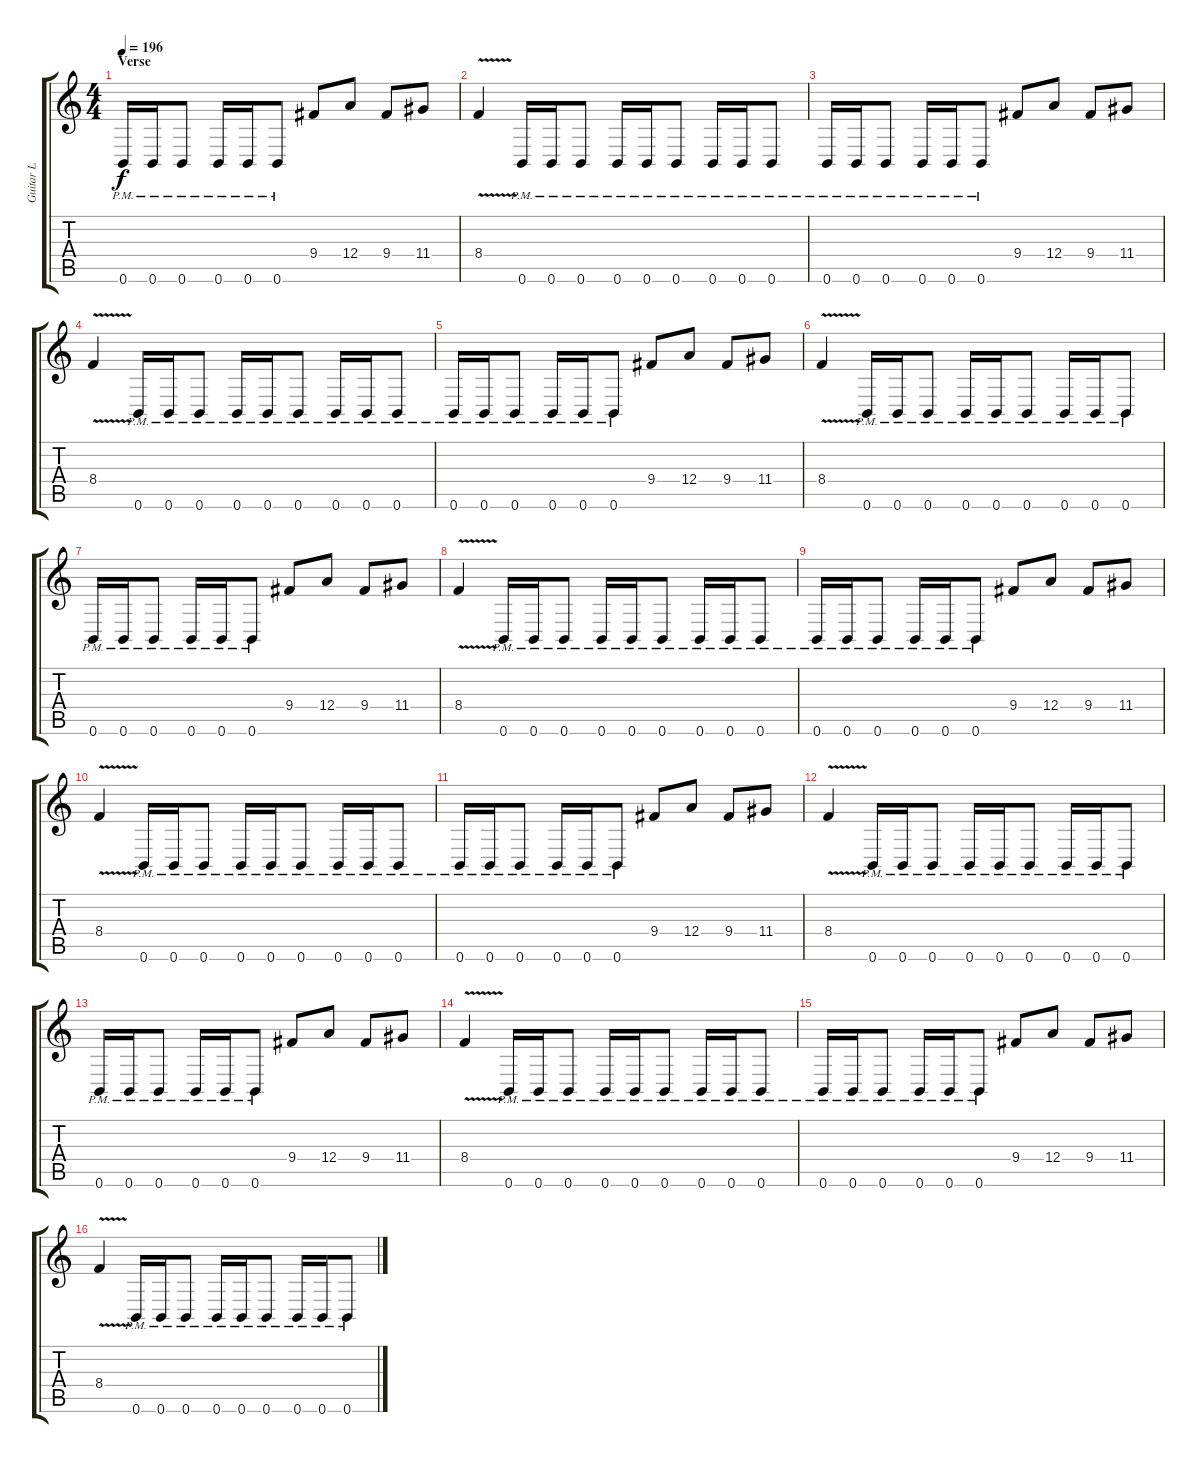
\track ("Guitar L" "Guitar L") {instrument distortionguitar}
\staff {score tabs}
\tuning (B3 Gb3 D3 A2 E2 B1) {hide}
\ts (4 4)
\section ("" "Verse")
\tempo 196
\clef g2
\ks c
0.6{pm}.16{dy f} 0.6{pm}.16 0.6{pm}.8 0.6{pm}.16 0.6{pm}.16 0.6{pm}.8 9.4.8 12.4.8 9.4.8 11.4.8 |
8.4{v}.4 0.6{pm}.16 0.6{pm}.16 0.6{pm}.8 0.6{pm}.16 0.6{pm}.16 0.6{pm}.8 0.6{pm}.16 0.6{pm}.16 0.6{pm}.8 |
0.6{pm}.16 0.6{pm}.16 0.6{pm}.8 0.6{pm}.16 0.6{pm}.16 0.6{pm}.8 9.4.8 12.4.8 9.4.8 11.4.8 |
8.4{v}.4 0.6{pm}.16 0.6{pm}.16 0.6{pm}.8 0.6{pm}.16 0.6{pm}.16 0.6{pm}.8 0.6{pm}.16 0.6{pm}.16 0.6{pm}.8 |
0.6{pm}.16 0.6{pm}.16 0.6{pm}.8 0.6{pm}.16 0.6{pm}.16 0.6{pm}.8 9.4.8 12.4.8 9.4.8 11.4.8 |
8.4{v}.4 0.6{pm}.16 0.6{pm}.16 0.6{pm}.8 0.6{pm}.16 0.6{pm}.16 0.6{pm}.8 0.6{pm}.16 0.6{pm}.16 0.6{pm}.8 |
0.6{pm}.16 0.6{pm}.16 0.6{pm}.8 0.6{pm}.16 0.6{pm}.16 0.6{pm}.8 9.4.8 12.4.8 9.4.8 11.4.8 |
8.4{v}.4 0.6{pm}.16 0.6{pm}.16 0.6{pm}.8 0.6{pm}.16 0.6{pm}.16 0.6{pm}.8 0.6{pm}.16 0.6{pm}.16 0.6{pm}.8 |
0.6{pm}.16 0.6{pm}.16 0.6{pm}.8 0.6{pm}.16 0.6{pm}.16 0.6{pm}.8 9.4.8 12.4.8 9.4.8 11.4.8 |
8.4{v}.4 0.6{pm}.16 0.6{pm}.16 0.6{pm}.8 0.6{pm}.16 0.6{pm}.16 0.6{pm}.8 0.6{pm}.16 0.6{pm}.16 0.6{pm}.8 |
0.6{pm}.16 0.6{pm}.16 0.6{pm}.8 0.6{pm}.16 0.6{pm}.16 0.6{pm}.8 9.4.8 12.4.8 9.4.8 11.4.8 |
8.4{v}.4 0.6{pm}.16 0.6{pm}.16 0.6{pm}.8 0.6{pm}.16 0.6{pm}.16 0.6{pm}.8 0.6{pm}.16 0.6{pm}.16 0.6{pm}.8 |
0.6{pm}.16 0.6{pm}.16 0.6{pm}.8 0.6{pm}.16 0.6{pm}.16 0.6{pm}.8 9.4.8 12.4.8 9.4.8 11.4.8 |
8.4{v}.4 0.6{pm}.16 0.6{pm}.16 0.6{pm}.8 0.6{pm}.16 0.6{pm}.16 0.6{pm}.8 0.6{pm}.16 0.6{pm}.16 0.6{pm}.8 |
0.6{pm}.16 0.6{pm}.16 0.6{pm}.8 0.6{pm}.16 0.6{pm}.16 0.6{pm}.8 9.4.8 12.4.8 9.4.8 11.4.8 |
8.4{v}.4 0.6{pm}.16 0.6{pm}.16 0.6{pm}.8 0.6{pm}.16 0.6{pm}.16 0.6{pm}.8 0.6{pm}.16 0.6{pm}.16 0.6{pm}.8
